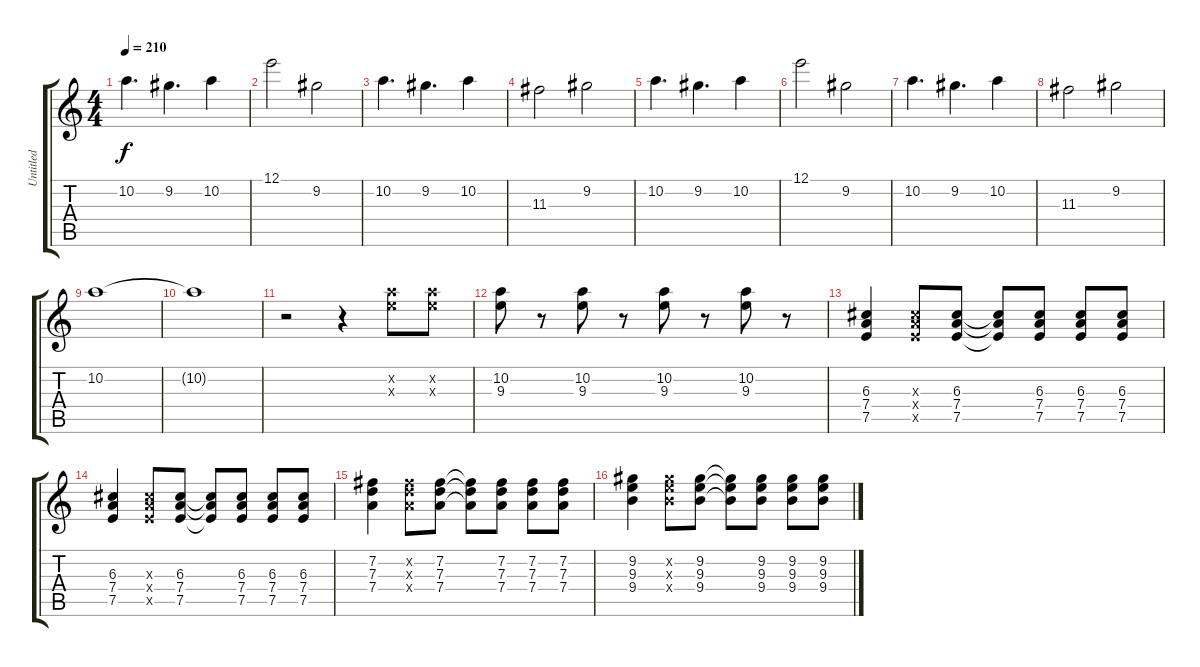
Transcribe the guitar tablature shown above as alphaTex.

\track ("Untitled" "Untitled") {instrument distortionguitar}
\staff {score tabs}
\tuning (E4 B3 G3 D3 A2 E2) {hide}
\ts (4 4)
\tempo 210
\clef g2
\ks c
10.2.4{d dy f instrument distortionguitar} 9.2.4{d} 10.2.4 |
12.1.2 9.2.2 |
10.2.4{d} 9.2.4{d} 10.2.4 |
11.3.2 9.2.2 |
10.2.4{d} 9.2.4{d} 10.2.4 |
12.1.2 9.2.2 |
10.2.4{d} 9.2.4{d} 10.2.4 |
11.3.2 9.2.2 |
10.2.1 |
10.2{t}.1 |
r.2 r.4 (10.2{x} 9.3{x}).8 (10.2{x} 9.3{x}).8 |
(10.2 9.3).8 r.8 (10.2 9.3).8 r.8 (10.2 9.3).8 r.8 (10.2 9.3).8 r.8 |
(6.3 7.4 7.5).4 (6.3{x} 7.4{x} 7.5{x}).8 (6.3 7.4 7.5).8 (6.3{t} 7.4{t} 7.5{t}).8 (6.3 7.4 7.5).8 (6.3 7.4 7.5).8 (6.3 7.4 7.5).8 |
(6.3 7.4 7.5).4 (6.3{x} 7.4{x} 7.5{x}).8 (6.3 7.4 7.5).8 (6.3{t} 7.4{t} 7.5{t}).8 (6.3 7.4 7.5).8 (6.3 7.4 7.5).8 (6.3 7.4 7.5).8 |
(7.2 7.3 7.4).4 (7.2{x} 7.3{x} 7.4{x}).8 (7.2 7.3 7.4).8 (7.2{t} 7.3{t} 7.4{t}).8 (7.2 7.3 7.4).8 (7.2 7.3 7.4).8 (7.2 7.3 7.4).8 |
(9.2 9.3 9.4).4 (9.2{x} 9.3{x} 9.4{x}).8 (9.2 9.3 9.4).8 (9.2{t} 9.3{t} 9.4{t}).8 (9.2 9.3 9.4).8 (9.2 9.3 9.4).8 (9.2 9.3 9.4).8
